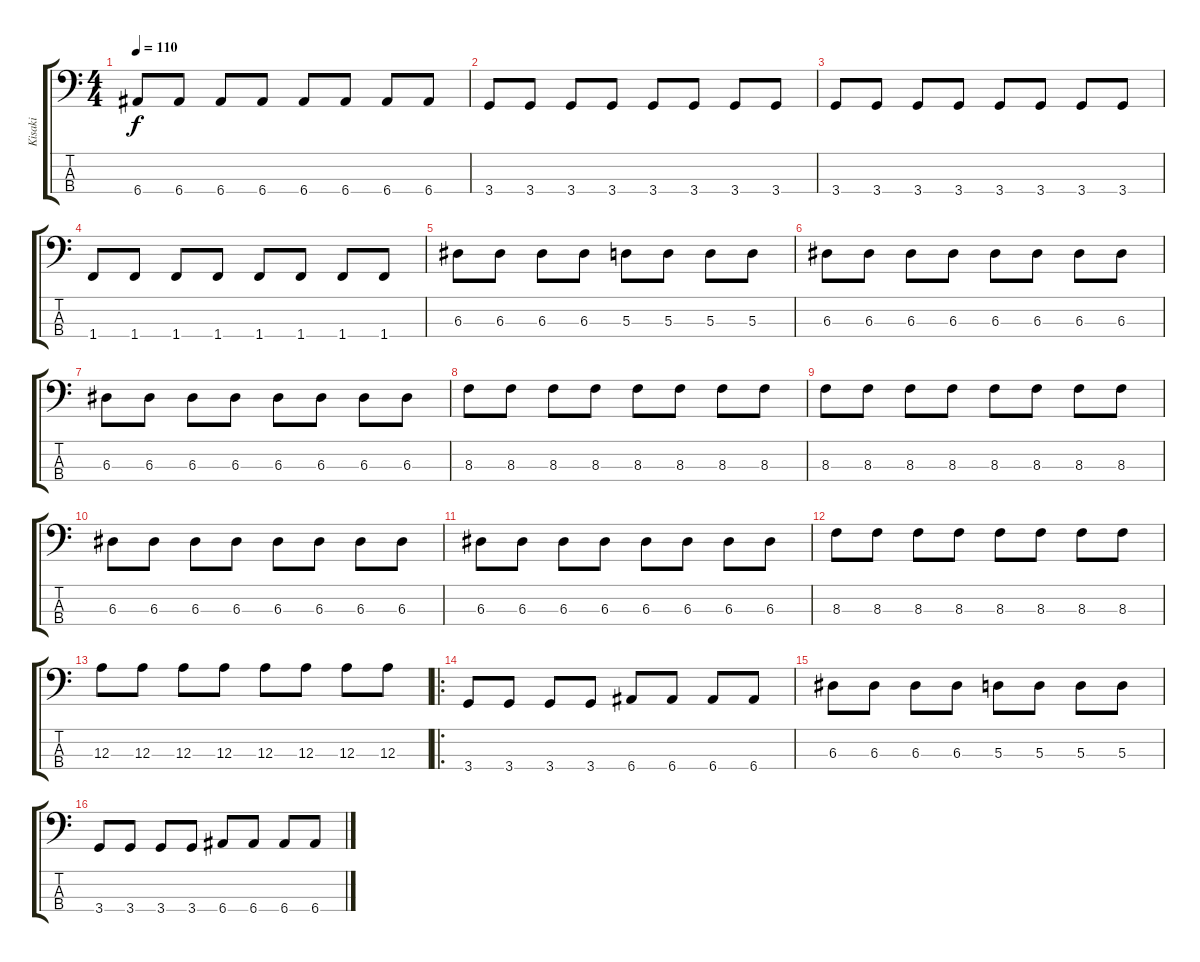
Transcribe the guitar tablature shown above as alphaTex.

\track ("Kisaki" "Kisaki") {instrument electricbasspick}
\staff {score tabs}
\tuning (G2 D2 A1 E1) {hide}
\ts (4 4)
\tempo 110
\clef f4
\ks c
6.4.8{dy f} 6.4.8 6.4.8 6.4.8 6.4.8 6.4.8 6.4.8 6.4.8 |
3.4.8 3.4.8 3.4.8 3.4.8 3.4.8 3.4.8 3.4.8 3.4.8 |
3.4.8 3.4.8 3.4.8 3.4.8 3.4.8 3.4.8 3.4.8 3.4.8 |
1.4.8 1.4.8 1.4.8 1.4.8 1.4.8 1.4.8 1.4.8 1.4.8 |
6.3.8 6.3.8 6.3.8 6.3.8 5.3.8 5.3.8 5.3.8 5.3.8 |
6.3.8 6.3.8 6.3.8 6.3.8 6.3.8 6.3.8 6.3.8 6.3.8 |
6.3.8 6.3.8 6.3.8 6.3.8 6.3.8 6.3.8 6.3.8 6.3.8 |
8.3.8 8.3.8 8.3.8 8.3.8 8.3.8 8.3.8 8.3.8 8.3.8 |
8.3.8 8.3.8 8.3.8 8.3.8 8.3.8 8.3.8 8.3.8 8.3.8 |
6.3.8 6.3.8 6.3.8 6.3.8 6.3.8 6.3.8 6.3.8 6.3.8 |
6.3.8 6.3.8 6.3.8 6.3.8 6.3.8 6.3.8 6.3.8 6.3.8 |
8.3.8 8.3.8 8.3.8 8.3.8 8.3.8 8.3.8 8.3.8 8.3.8 |
12.3.8 12.3.8 12.3.8 12.3.8 12.3.8 12.3.8 12.3.8 12.3.8 |
\ro
3.4.8 3.4.8 3.4.8 3.4.8 6.4.8 6.4.8 6.4.8 6.4.8 |
6.3.8 6.3.8 6.3.8 6.3.8 5.3.8 5.3.8 5.3.8 5.3.8 |
3.4.8 3.4.8 3.4.8 3.4.8 6.4.8 6.4.8 6.4.8 6.4.8
